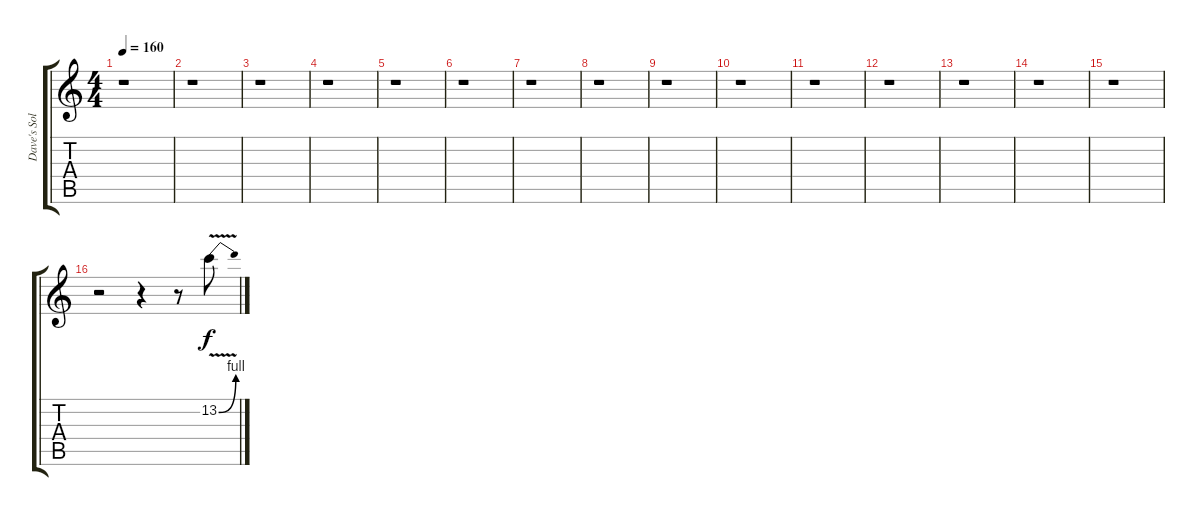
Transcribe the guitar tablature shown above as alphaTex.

\track ("Dave's Solo" "Dave's Sol") {instrument distortionguitar}
\staff {score tabs}
\tuning (E4 B3 G3 D3 A2 E2) {hide}
\ts (4 4)
\tempo 160
\clef g2
\ks c
r.1{dy f} |
r.1 |
r.1 |
r.1 |
r.1 |
r.1 |
r.1 |
r.1 |
r.1 |
r.1 |
r.1 |
r.1 |
r.1 |
r.1 |
r.1 |
r.2 r.4 r.8 13.2{be (bend 0 0 60 4) v}.8
